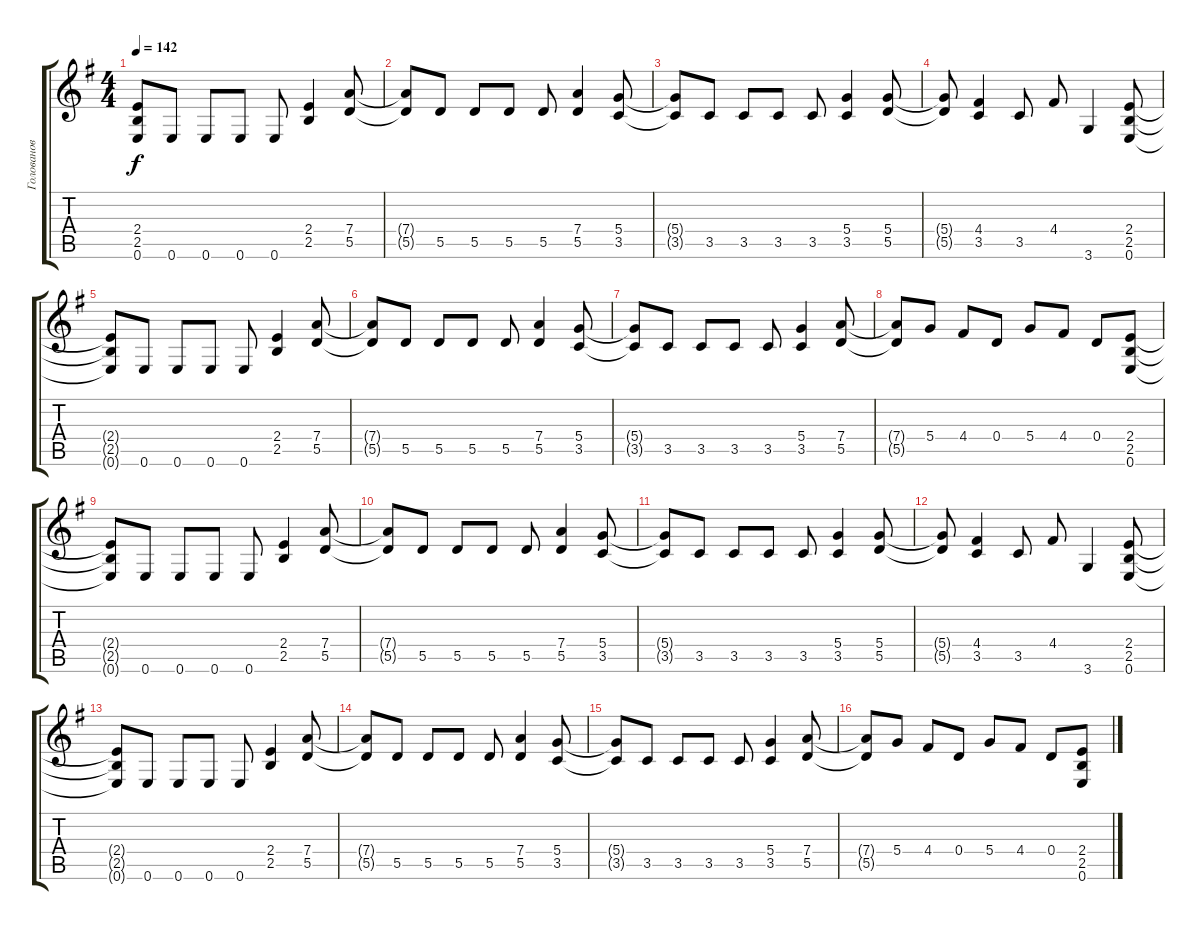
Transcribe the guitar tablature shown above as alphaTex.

\track ("Голованов" "Голованов") {instrument distortionguitar}
\staff {score tabs}
\tuning (E4 B3 G3 D3 A2 E2) {hide}
\ts (4 4)
\tempo 142
\clef g2
\ks eminor
(2.4{t} 2.5{t} 0.6{t}).8{dy f} 0.6.8 0.6.8 0.6.8 0.6.8 (2.4 2.5).4 (7.4 5.5).8 |
(7.4{t} 5.5{t}).8 5.5.8 5.5.8 5.5.8 5.5.8 (7.4 5.5).4 (5.4 3.5).8 |
(5.4{t} 3.5{t}).8 3.5.8 3.5.8 3.5.8 3.5.8 (5.4 3.5).4 (5.4 5.5).8 |
(5.4{t} 5.5{t}).8 (4.4 3.5).4 3.5.8 4.4.8 3.6.4 (2.4 2.5 0.6).8 |
(2.4{t} 2.5{t} 0.6{t}).8 0.6.8 0.6.8 0.6.8 0.6.8 (2.4 2.5).4 (7.4 5.5).8 |
(7.4{t} 5.5{t}).8 5.5.8 5.5.8 5.5.8 5.5.8 (7.4 5.5).4 (5.4 3.5).8 |
(5.4{t} 3.5{t}).8 3.5.8 3.5.8 3.5.8 3.5.8 (5.4 3.5).4 (7.4 5.5).8 |
(7.4{t} 5.5{t}).8 5.4.8 4.4.8 0.4.8 5.4.8 4.4.8 0.4.8 (2.4 2.5 0.6).8 |
(2.4{t} 2.5{t} 0.6{t}).8 0.6.8 0.6.8 0.6.8 0.6.8 (2.4 2.5).4 (7.4 5.5).8 |
(7.4{t} 5.5{t}).8 5.5.8 5.5.8 5.5.8 5.5.8 (7.4 5.5).4 (5.4 3.5).8 |
(5.4{t} 3.5{t}).8 3.5.8 3.5.8 3.5.8 3.5.8 (5.4 3.5).4 (5.4 5.5).8 |
(5.4{t} 5.5{t}).8 (4.4 3.5).4 3.5.8 4.4.8 3.6.4 (2.4 2.5 0.6).8 |
(2.4{t} 2.5{t} 0.6{t}).8 0.6.8 0.6.8 0.6.8 0.6.8 (2.4 2.5).4 (7.4 5.5).8 |
(7.4{t} 5.5{t}).8 5.5.8 5.5.8 5.5.8 5.5.8 (7.4 5.5).4 (5.4 3.5).8 |
(5.4{t} 3.5{t}).8 3.5.8 3.5.8 3.5.8 3.5.8 (5.4 3.5).4 (7.4 5.5).8 |
(7.4{t} 5.5{t}).8 5.4.8 4.4.8 0.4.8 5.4.8 4.4.8 0.4.8 (2.4 2.5 0.6).8
